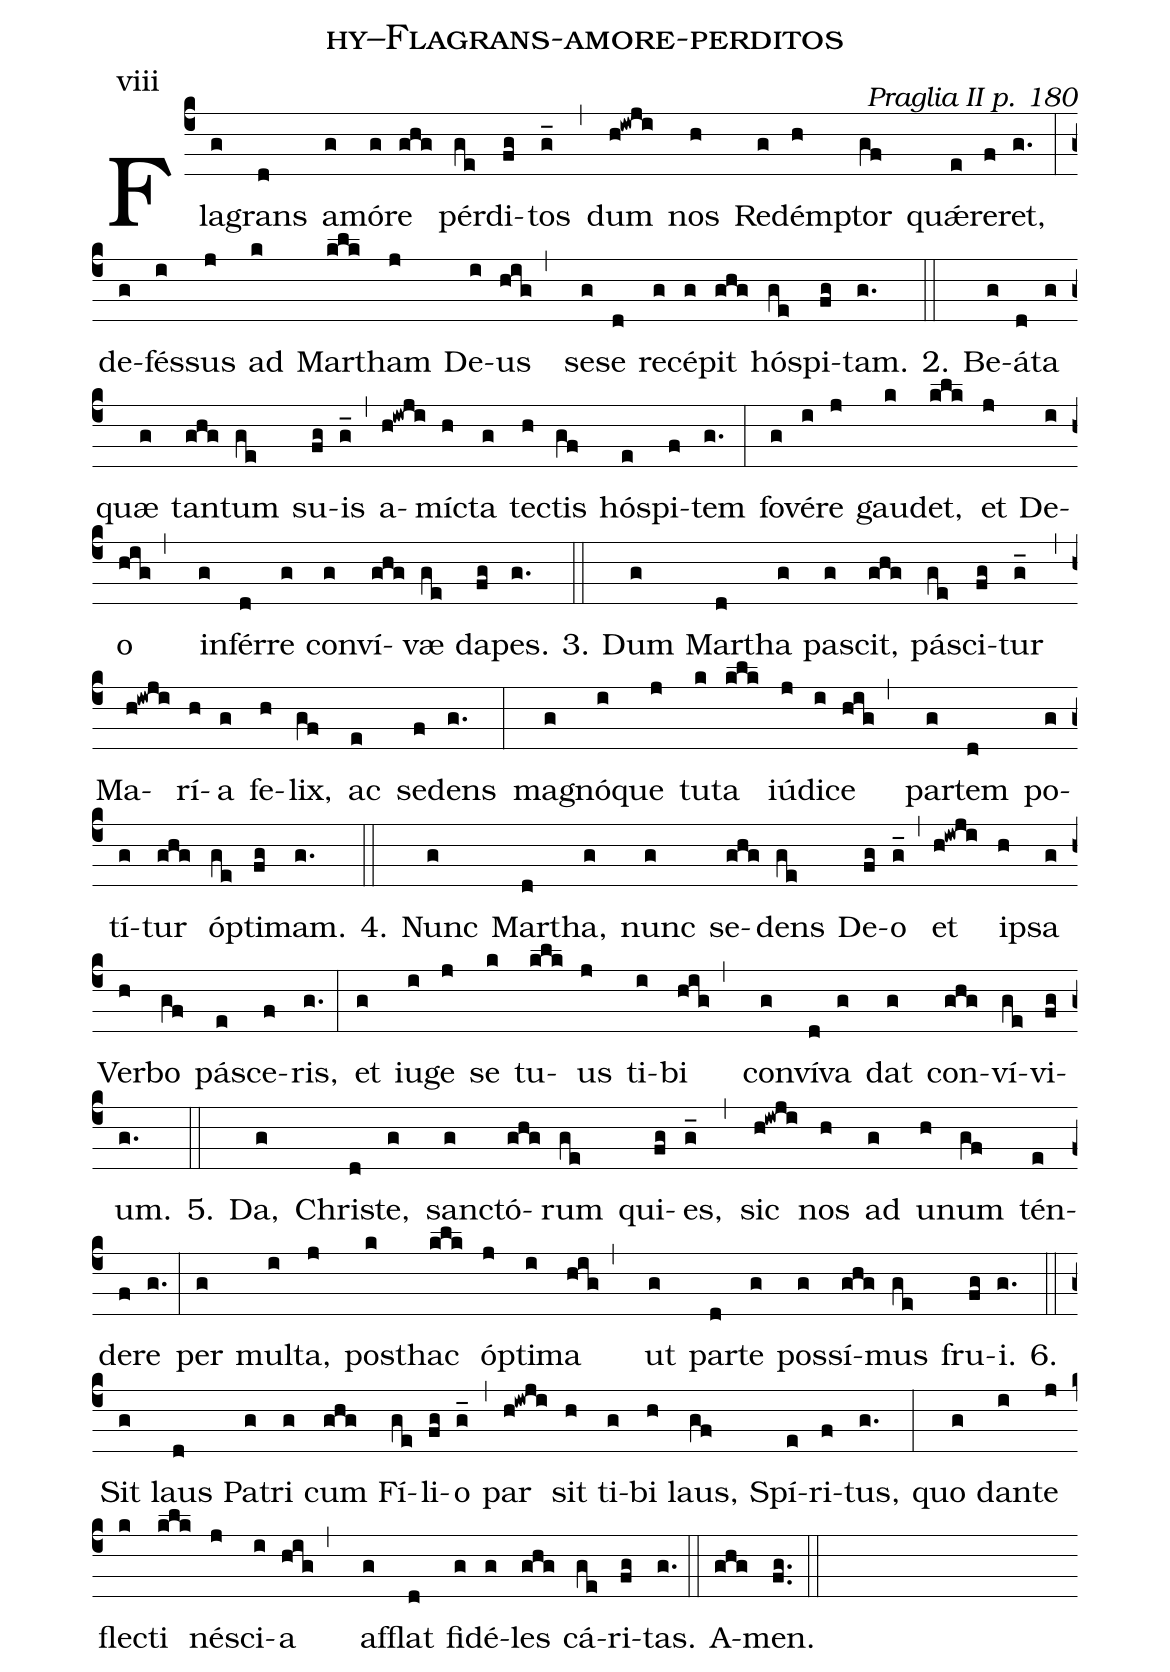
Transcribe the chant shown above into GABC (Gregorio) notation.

name: hy--Flagrans-amore-perditos;
commentary: Praglia II p. 180;
annotation: viii;
%%
(c4)Fla(g)grans(d) a(g)mó(g)re(ghg) pér(ge)di(fg)tos(g_) (,)
dum(h!iwji) nos(h) Re(g)dém(h)ptor(gf) quǽ(e)re(f)ret,(g.) (:)
de(g)fés(i)sus(j) ad(k) Mar(klk)tham(j) De(i)us(hig,)
se(g)se(d) re(g)cé(g)pit(ghg) hó(ge)spi(fg)tam.(g.)
2.(::) Be(g)á(d)ta(g) quæ(g) tan(ghg)tum(ge) su(fg)is(g_) (,)
a(h!iwji)mí(h)cta(g) te(h)ctis(gf) hó(e)spi(f)tem(g.) (:)
fo(g)vé(i)re(j) gau(k)det,(klk) et(j) De(i)o(hig,)
in(g)fér(d)re(g) con(g)ví(ghg)væ(ge) da(fg)pes.(g.)
3.(::) Dum(g) Mar(d)tha(g) pa(g)scit,(ghg) pá(ge)sci(fg)tur(g_) (,)
Ma(h!iwji)rí(h)a(g) fe(h)lix,(gf) ac(e) se(f)dens(g.) (:)
ma(g)gnó(i)que(j) tu(k)ta(klk) iú(j)di(i)ce(hig,)
par(g)tem(d) po(g)tí(g)tur(ghg) óp(ge)ti(fg)mam.(g.)
4.(::) Nunc(g) Mar(d)tha,(g) nunc(g) se(ghg)dens(ge) De(fg)o(g_) (,)
et(h!iwji) i(h)psa(g) Ver(h)bo(gf) pá(e)sce(f)ris,(g.) (:)
et(g) iu(i)ge(j) se(k) tu(klk)us(j) ti(i)bi(hig,)
con(g)ví(d)va(g) dat(g) con(ghg)ví(ge)vi(fg)um.(g.)
5.(::) Da,(g) Chri(d)ste,(g) san(g)ctó(ghg)rum(ge) qui(fg)es,(g_) (,)
sic(h!iwji) nos(h) ad(g) u(h)num(gf) tén(e)de(f)re(g.) (:)
per(g) mul(i)ta,(j) pos(k)thac(klk) óp(j)ti(i)ma(hig,)
ut(g) par(d)te(g) pos(g)sí(ghg)mus(ge) fru(fg)i.(g.)
6.(::) Sit(g) laus(d) Pa(g)tri(g) cum(ghg) Fí(ge)li(fg)o(g_) (,)
par(h!iwji) sit(h) ti(g)bi(h) laus,(gf) Spí(e)ri(f)tus,(g.) (:)
quo(g) dan(i)te(j) fle(k)cti(klk) né(j)sci(i)a(hig,)
af(g)flat(d) fi(g)dé(g)les(ghg) cá(ge)ri(fg)tas.(g.) (::)
A(ghg)men.(fg..) (::)
